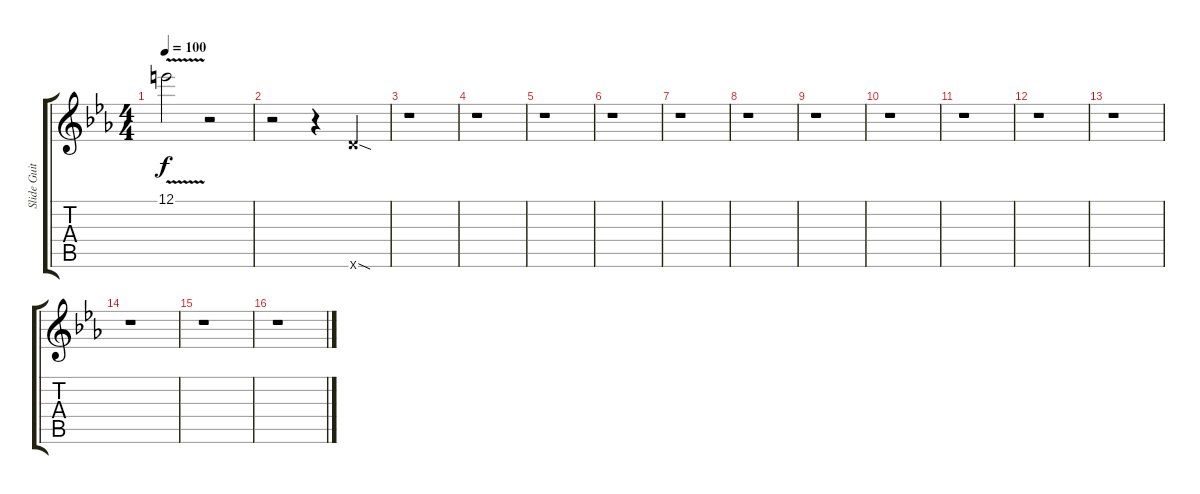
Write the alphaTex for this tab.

\track ("Slide Guitar" "Slide Guit") {instrument distortionguitar}
\staff {score tabs}
\tuning (E4 B3 G3 D3 A2 D2) {hide}
\ts (4 4)
\tempo 100
\clef g2
\ks eb
12.1{v t}.2{dy f} r.2 |
r.2 r.4 12.6{sod x}.4 |
r.1 |
r.1 |
r.1 |
r.1 |
r.1 |
r.1 |
r.1 |
r.1 |
r.1 |
r.1 |
r.1 |
r.1 |
r.1 |
r.1
